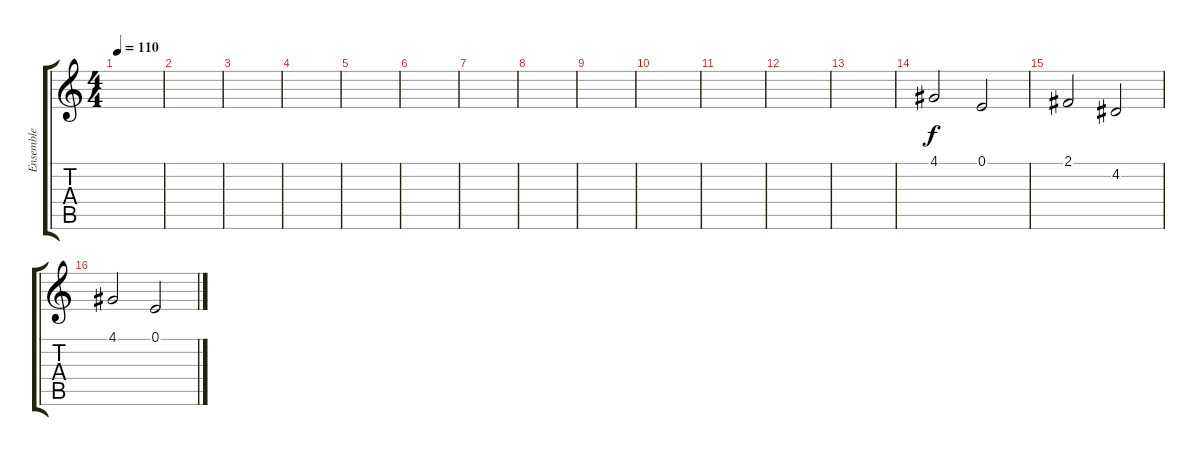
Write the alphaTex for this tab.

\track ("Ensemble" "Ensemble") {instrument stringensemble2}
\staff {score tabs}
\tuning (E4 B3 G3 D3 A2 E2) {hide}
\ts (4 4)
\tempo 110
\clef g2
\ks c
|
|
|
|
|
|
|
|
|
|
|
|
|
4.1.2{volume 10} 0.1.2 |
2.1.2 4.2.2 |
4.1.2 0.1.2
